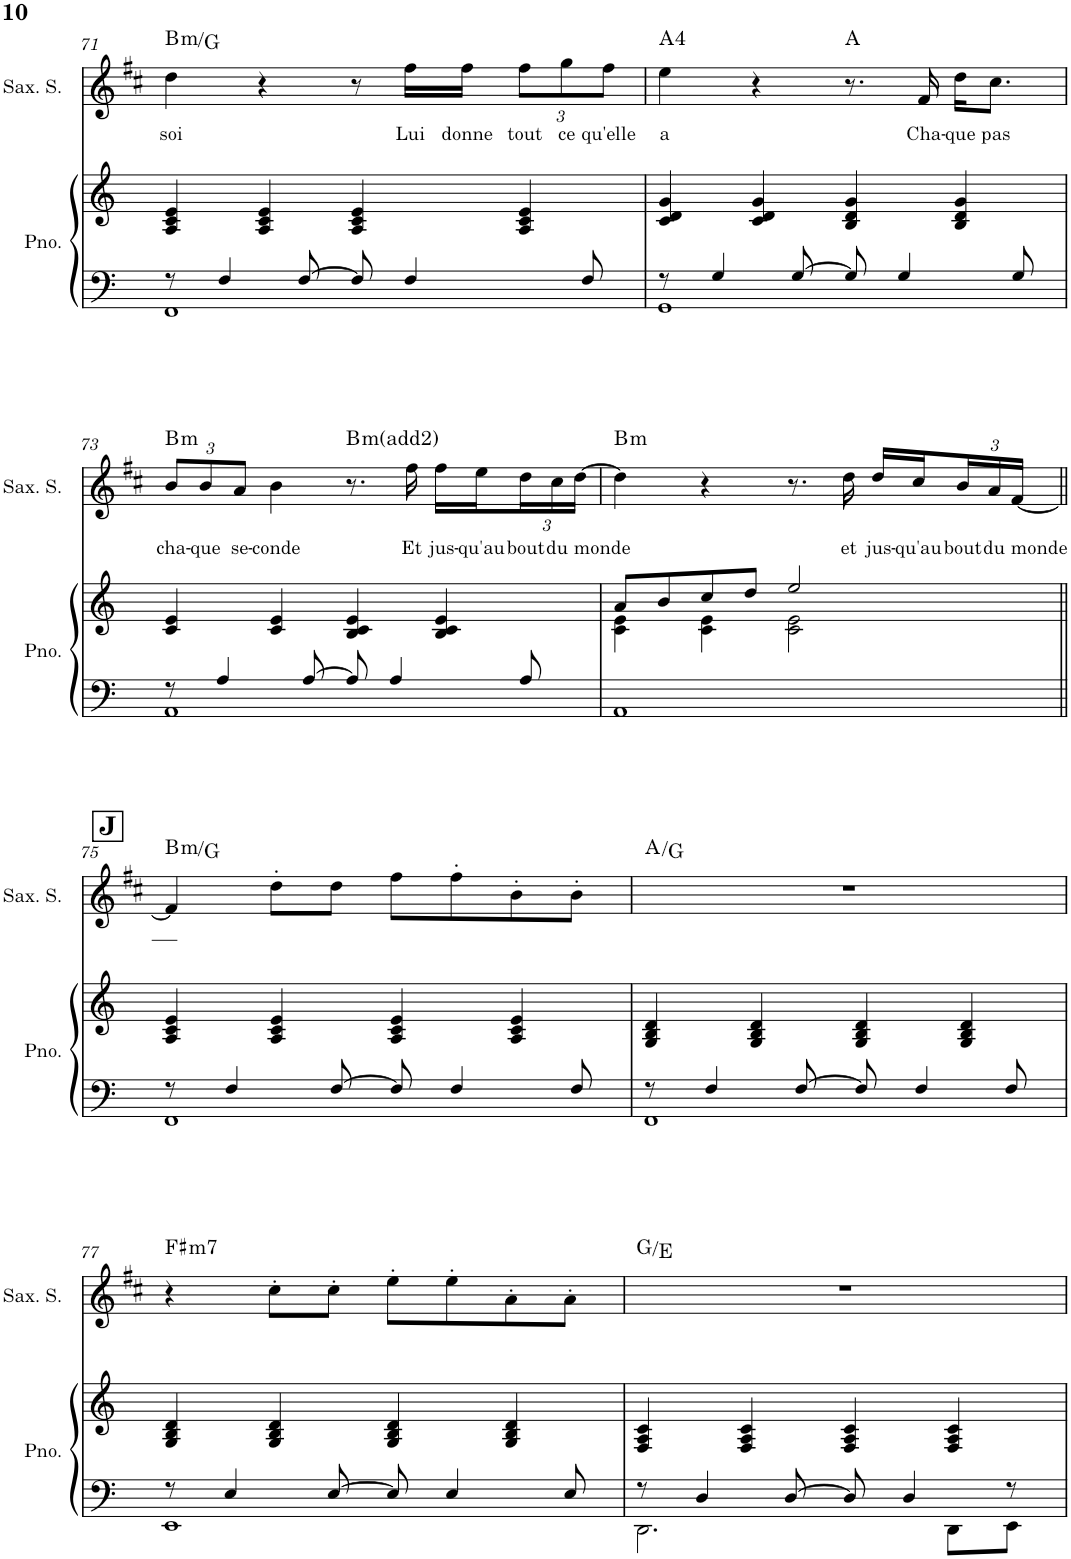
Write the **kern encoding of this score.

**kern	**kern	**kern	**text	**harte
*part2	*part2	*part1	*part1	*part1
*staff3	*staff2	*staff1	*staff1	*
*I"Piano	*	*I"Saxophone soprano	*	*
*I'Pno.	*	*I'Sax. S.	*	*
*clefG2	*clefG2	*clefG2	*	*
*	*	*Trd1c2	*	*
*k[]	*k[]	*k[f#c#]	*	*
*M4/4	*M4/4	*M4/4	*	*
=70	=70	=70	=70	=70
*^	*	*	*	*
!	!	!	!	!LO:LY:b	!
8r	2.DD\	4F/ 4A/ 4c/	(16gg\LL	monde	G:maj/6
.	.	.	16ff#\J	.	.
4D/	.	.	8dd\J)	.	.
.	.	4F/ 4A/ 4c/	4r	.	.
[8D/	.	.	.	.	.
8D/]	.	4F/ 4A/ 4c/	8r	.	.
!	!	!	!	!LO:LY:b	!
4D/	.	.	16dd\LL	Et	.
!	!	!	!	!LO:LY:b	!
.	.	.	16dd\JJ	jus-	.
*	*	*	*Xbrackettup	*	*
!	!	!	!	!LO:LY:b	!
.	8DD\L	4F/ 4A/ 4c/	12dd\L	-qu'au	.
!	!	!	!	!LO:LY:b	!
.	.	.	12ee\	bout	.
8r	8EE\J	.	.	.	.
!	!	!	!	!LO:LY:b	!
.	.	.	12ff#\J	de	.
!!LO:PB:g=z
=71	=71	=71	=71	=71	=71
!	!	!	!	!LO:LY:b	!LO:H:kt=m
8r	1FF	4A/ 4c/ 4e/	4dd\	soi	B:min/b6
4F/	.	.	.	.	.
.	.	4A/ 4c/ 4e/	4r	.	.
[8F/	.	.	.	.	.
8F/]	.	4A/ 4c/ 4e/	8r	.	.
!	!	!	!	!LO:LY:b	!
4F/	.	.	16ff#\LL	Lui	.
!	!	!	!	!LO:LY:b	!
.	.	.	16ff#\JJ	donne	.
!	!	!	!	!LO:LY:b	!
.	.	4A/ 4c/ 4e/	12ff#\L	tout	.
!	!	!	!	!LO:LY:b	!
.	.	.	12gg\	ce	.
8F/	.	.	.	.	.
!	!	!	!	!LO:LY:b	!
.	.	.	12ff#\J	qu'elle	.
=72	=72	=72	=72	=72	=72
!	!	!	!	!LO:LY:b	!
8r	1GG	4c/ 4d/ 4g/	4ee\	a	A:maj(4)
4G/	.	.	.	.	.
.	.	4c/ 4d/ 4g/	4r	.	.
[8G/	.	.	.	.	.
8G/]	.	4B/ 4d/ 4g/	8.r	.	A:maj
4G/	.	.	.	.	.
!	!	!	!	!LO:LY:b	!
.	.	.	16f#/	Cha-	.
!	!	!	!	!LO:LY:b	!
.	.	4B/ 4d/ 4g/	16dd\KL	-que	.
!	!	!	!	!LO:LY:b	!
.	.	.	8.cc#\J	pas	.
8G/	.	.	.	.	.
!!LO:LB:g=z
=73	=73	=73	=73	=73	=73
!	!	!	!	!LO:LY:b	!LO:H:kt=m
8r	1AA	4c/ 4e/	12b/L	cha-	B:min
!	!	!	!	!LO:LY:b	!
.	.	.	12b/	-que	.
4A/	.	.	.	.	.
!	!	!	!	!LO:LY:b	!
.	.	.	12a/J	se-	.
!	!	!	!	!LO:LY:b	!
.	.	4c/ 4e/	4b\	-conde	.
[8A/	.	.	.	.	.
!	!	!	!	!	!LO:H:kt=m
8A/]	.	4B/ 4c/ 4e/	8.r	.	B:min(2)
4A/	.	.	.	.	.
!	!	!	!	!LO:LY:b	!
.	.	.	16ff#\	Et	.
!	!	!	!	!LO:LY:b	!
.	.	4B/ 4c/ 4e/	16ff#\LL	jus-	.
!	!	!	!	!LO:LY:b	!
.	.	.	16ee\	-qu'au	.
!	!	!	!	!LO:LY:b	!
8A/	.	.	24dd\	bout	.
!	!	!	!	!LO:LY:b	!
.	.	.	24cc#\	du	.
!	!	!	!	!LO:LY:b	!
.	.	.	[24dd\JJ	monde	.
*v	*v	*	*	*	*
=74	=74	=74	=74	=74
*	*^	*	*	*
!	!	!	!	!	!LO:H:kt=m
1AA	8a/L	4c\ 4e\	4dd\]	.	B:min
.	8b/	.	.	.	.
.	8cc/	4c\ 4e\	4r	.	.
.	8dd/J	.	.	.	.
.	2ee/	2c\ 2e\	8.r	.	.
!	!	!	!	!LO:LY:b	!
.	.	.	16dd\	et	.
!	!	!	!	!LO:LY:b	!
.	.	.	16dd/LL	jus-	.
!	!	!	!	!LO:LY:b	!
.	.	.	16cc#/	-qu'au	.
!	!	!	!	!LO:LY:b	!
.	.	.	24b/	bout	.
!	!	!	!	!LO:LY:b	!
.	.	.	24a/	du	.
!	!	!	!	!LO:LY:b	!
.	.	.	[24f#/JJ	monde	.
*	*v	*v	*	*	*
!!LO:LB:g=z
!!LO:REH:place=s1:a:B:cj:fs=14:t=J
=75||	=75||	=75||	=75||	=75||
*^	*	*	*	*
!	!	!	!	!	!LO:H:kt=m
8r	1FF	4A/ 4c/ 4e/	4f#/]	.	B:min/b6
4F/	.	.	.	.	.
.	.	4A/ 4c/ 4e/	8dd'\L	.	.
[8F/	.	.	8dd\J	.	.
8F/]	.	4A/ 4c/ 4e/	8ff#\L	.	.
4F/	.	.	8ff#'\	.	.
.	.	4A/ 4c/ 4e/	8b'\	.	.
8F/	.	.	8b'\J	.	.
=76	=76	=76	=76	=76	=76
8r	1FF	4G/ 4B/ 4d/	1r	.	A:maj/b7
4F/	.	.	.	.	.
.	.	4G/ 4B/ 4d/	.	.	.
[8F/	.	.	.	.	.
8F/]	.	4G/ 4B/ 4d/	.	.	.
4F/	.	.	.	.	.
.	.	4G/ 4B/ 4d/	.	.	.
8F/	.	.	.	.	.
!!LO:LB:g=z
=77	=77	=77	=77	=77	=77
!	!	!	!	!	!LO:H:kt=m7
8r	1EE	4G/ 4B/ 4d/	4r	.	F#:min7
4E/	.	.	.	.	.
.	.	4G/ 4B/ 4d/	8cc#'\L	.	.
[8E/	.	.	8cc#'\J	.	.
8E/]	.	4G/ 4B/ 4d/	8ee'\L	.	.
4E/	.	.	8ee'\	.	.
.	.	4G/ 4B/ 4d/	8a'\	.	.
8E/	.	.	8a'\J	.	.
*v	*v	*	*	*	*
=	=	=	=	=
*-	*-	*-	*-	*-
